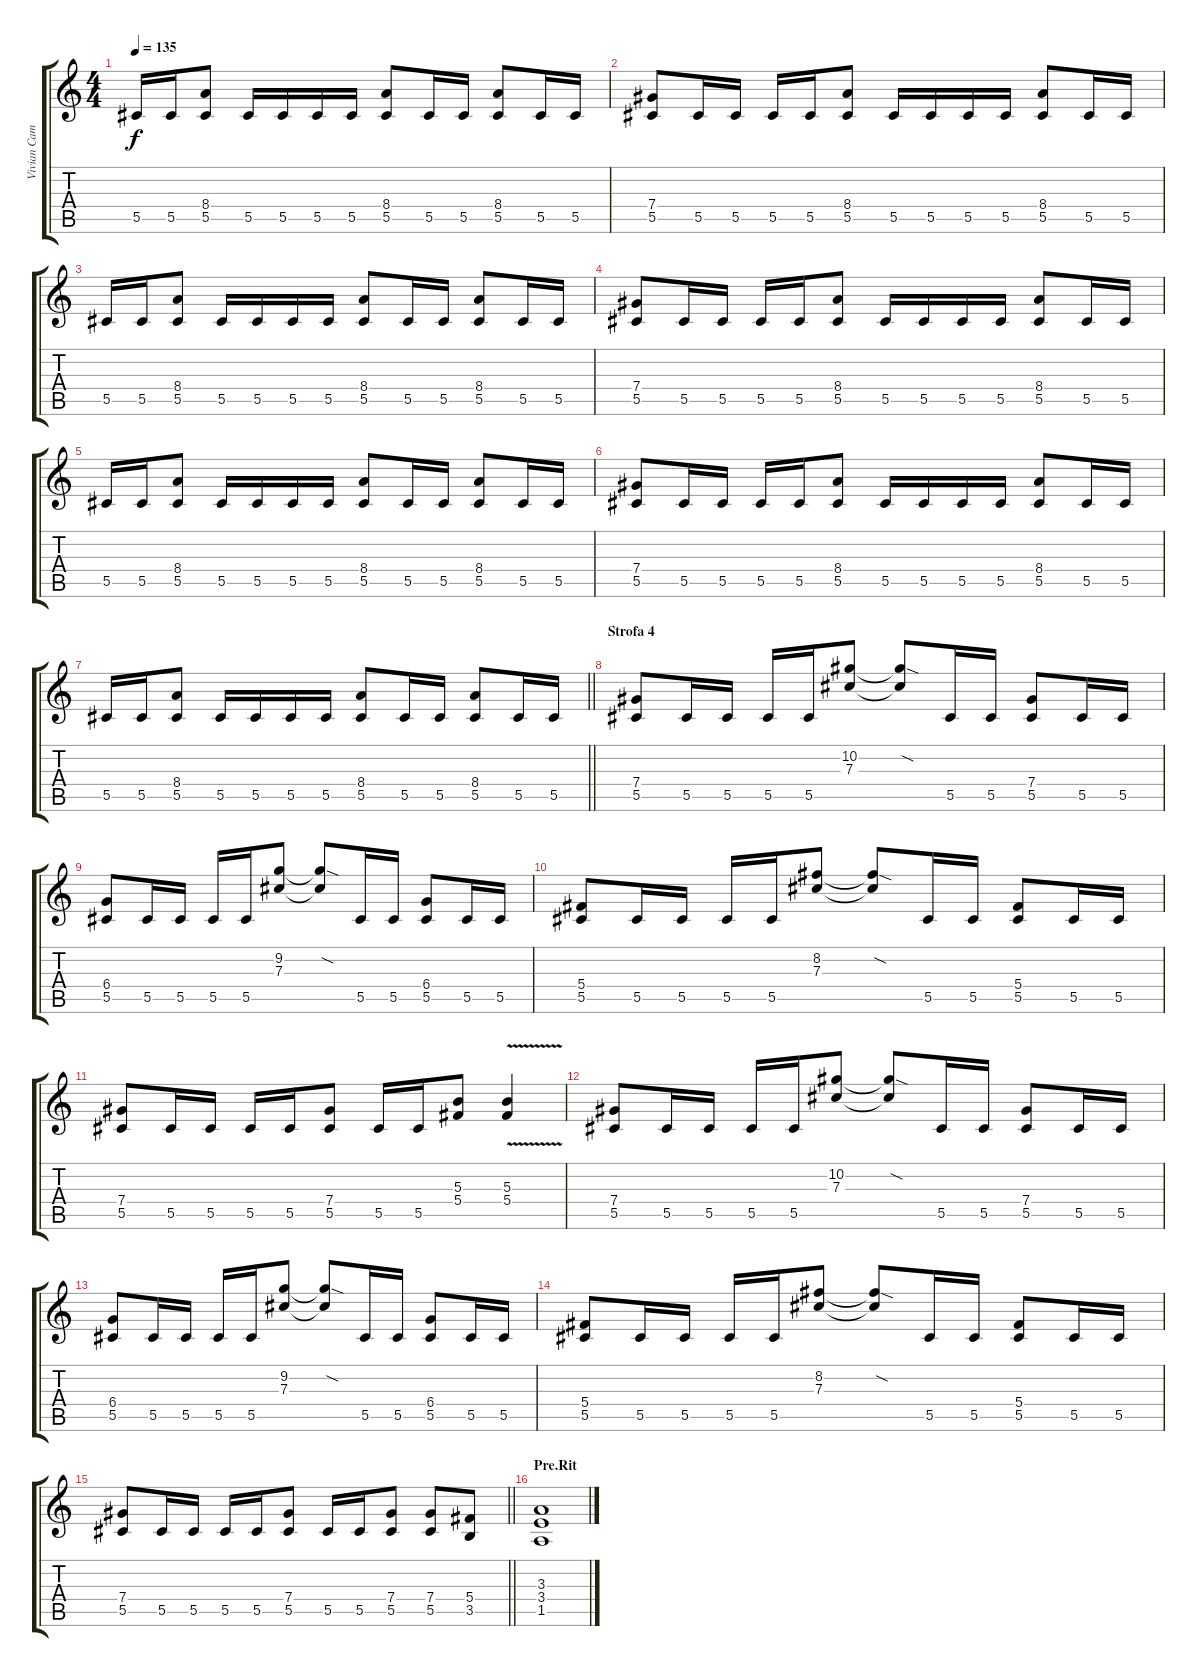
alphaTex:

\track ("Vivian Campbell" "Vivian Cam") {instrument acousticguitarsteel}
\staff {score tabs}
\tuning (Eb4 Bb3 Gb3 Db3 Ab2 Eb2) {hide}
\ts (4 4)
\tempo 135
\clef g2
\ks c
5.5.16{dy f} 5.5.16 (8.4 5.5).8 5.5.16 5.5.16 5.5.16 5.5.16 (8.4 5.5).8 5.5.16 5.5.16 (8.4 5.5).8 5.5.16 5.5.16 |
(7.4 5.5).8 5.5.16 5.5.16 5.5.16 5.5.16 (8.4 5.5).8 5.5.16 5.5.16 5.5.16 5.5.16 (8.4 5.5).8 5.5.16 5.5.16 |
5.5.16 5.5.16 (8.4 5.5).8 5.5.16 5.5.16 5.5.16 5.5.16 (8.4 5.5).8 5.5.16 5.5.16 (8.4 5.5).8 5.5.16 5.5.16 |
(7.4 5.5).8 5.5.16 5.5.16 5.5.16 5.5.16 (8.4 5.5).8 5.5.16 5.5.16 5.5.16 5.5.16 (8.4 5.5).8 5.5.16 5.5.16 |
5.5.16 5.5.16 (8.4 5.5).8 5.5.16 5.5.16 5.5.16 5.5.16 (8.4 5.5).8 5.5.16 5.5.16 (8.4 5.5).8 5.5.16 5.5.16 |
(7.4 5.5).8 5.5.16 5.5.16 5.5.16 5.5.16 (8.4 5.5).8 5.5.16 5.5.16 5.5.16 5.5.16 (8.4 5.5).8 5.5.16 5.5.16 |
\barLineRight lightlight
5.5.16 5.5.16 (8.4 5.5).8 5.5.16 5.5.16 5.5.16 5.5.16 (8.4 5.5).8 5.5.16 5.5.16 (8.4 5.5).8 5.5.16 5.5.16 |
\section ("" "Strofa 4")
(7.4 5.5).8 5.5.16 5.5.16 5.5.16 5.5.16 (10.2 7.3).8 (10.2{sod t} 7.3{t}).8 5.5.16 5.5.16 (7.4 5.5).8 5.5.16 5.5.16 |
(6.4 5.5).8 5.5.16 5.5.16 5.5.16 5.5.16 (9.2 7.3).8 (9.2{sod t} 7.3{t}).8 5.5.16 5.5.16 (6.4 5.5).8 5.5.16 5.5.16 |
(5.4 5.5).8 5.5.16 5.5.16 5.5.16 5.5.16 (8.2 7.3).8 (8.2{sod t} 7.3{t}).8 5.5.16 5.5.16 (5.4 5.5).8 5.5.16 5.5.16 |
(7.4 5.5).8 5.5.16 5.5.16 5.5.16 5.5.16 (7.4 5.5).8 5.5.16 5.5.16 (5.3 5.4).8 (5.3{v} 5.4{v}).4 |
(7.4 5.5).8 5.5.16 5.5.16 5.5.16 5.5.16 (10.2 7.3).8 (10.2{sod t} 7.3{t}).8 5.5.16 5.5.16 (7.4 5.5).8 5.5.16 5.5.16 |
(6.4 5.5).8 5.5.16 5.5.16 5.5.16 5.5.16 (9.2 7.3).8 (9.2{sod t} 7.3{t}).8 5.5.16 5.5.16 (6.4 5.5).8 5.5.16 5.5.16 |
(5.4 5.5).8 5.5.16 5.5.16 5.5.16 5.5.16 (8.2 7.3).8 (8.2{sod t} 7.3{t}).8 5.5.16 5.5.16 (5.4 5.5).8 5.5.16 5.5.16 |
\barLineRight lightlight
(7.4 5.5).8 5.5.16 5.5.16 5.5.16 5.5.16 (7.4 5.5).8 5.5.16 5.5.16 (7.4 5.5).8 (7.4 5.5).8 (5.4 3.5).8 |
\section ("" "Pre.Rit")
(3.3 3.4 1.5).1
